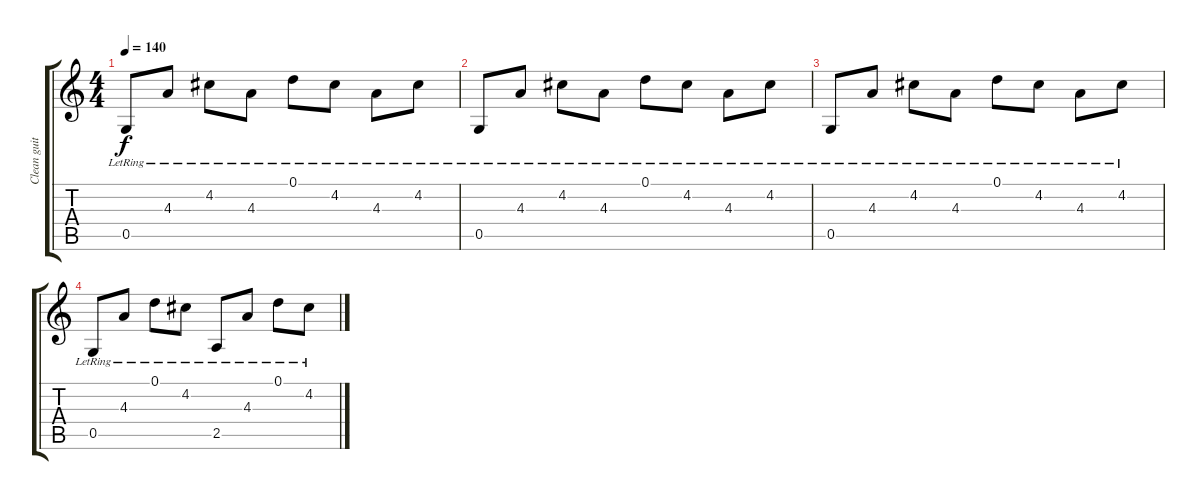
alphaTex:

\track ("Clean guitar" "Clean guit") {instrument electricguitarclean}
\staff {score tabs}
\tuning (D4 A3 F3 C3 G2 C2) {hide}
\ts (4 4)
\tempo 140
\clef g2
\ks c
0.5{lr}.8{dy f instrument electricguitarclean} 4.3{lr}.8 4.2{lr}.8 4.3{lr}.8 0.1{lr}.8 4.2{lr}.8 4.3{lr}.8 4.2{lr}.8 |
0.5{lr}.8 4.3{lr}.8 4.2{lr}.8 4.3{lr}.8 0.1{lr}.8 4.2{lr}.8 4.3{lr}.8 4.2{lr}.8 |
0.5{lr}.8 4.3{lr}.8 4.2{lr}.8 4.3{lr}.8 0.1{lr}.8 4.2{lr}.8 4.3{lr}.8 4.2{lr}.8 |
0.5{lr}.8 4.3{lr}.8 0.1{lr}.8 4.2{lr}.8 2.5{lr}.8 4.3{lr}.8 0.1{lr}.8 4.2{lr}.8
